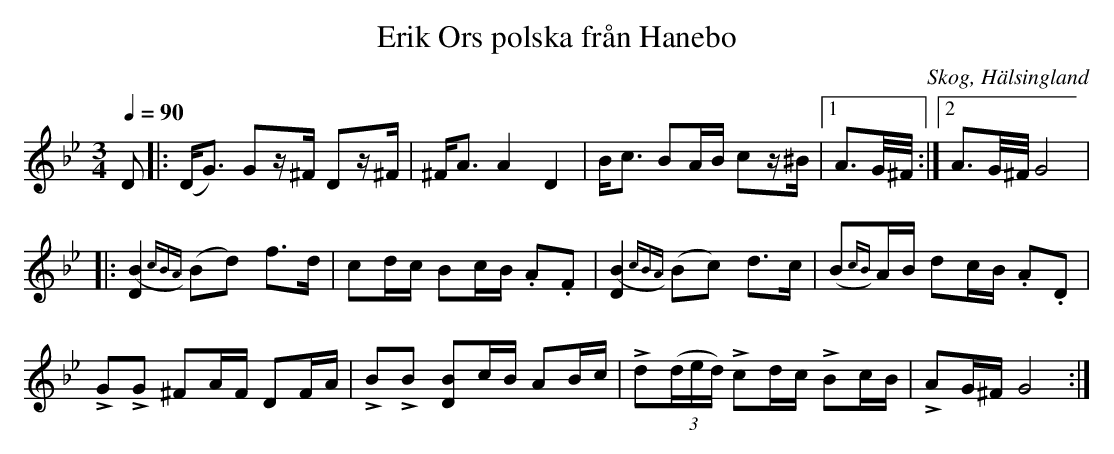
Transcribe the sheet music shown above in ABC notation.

X:1
T: Erik Ors polska från Hanebo
O: Skog, Hälsingland
M: 3/4
L: 1/16
Q: 1/4=90
K: Gm
D2 |: (D2<G2) G2z^F D2z^F|^F2<A2 A4 D4|B2<c2 B2AB c2z^B|1 A2>G^F/ :|2 A2>G^F/ G8|
|: [D4 (B4]{cBA}) (B2d2) f2>d2|c2dc B2cB .A2.F2|[D4 (B4]{cBA}) (B2c2) d2>c2|(B2{cB})AB d2cB .A2.D2|
LG2LG2 ^F2AF D2FA|LB2LB2 [D2 B2]cB A2Bc|Ld2(3(ded) Lc2dc LB2cB|LA2G^F G8:|
